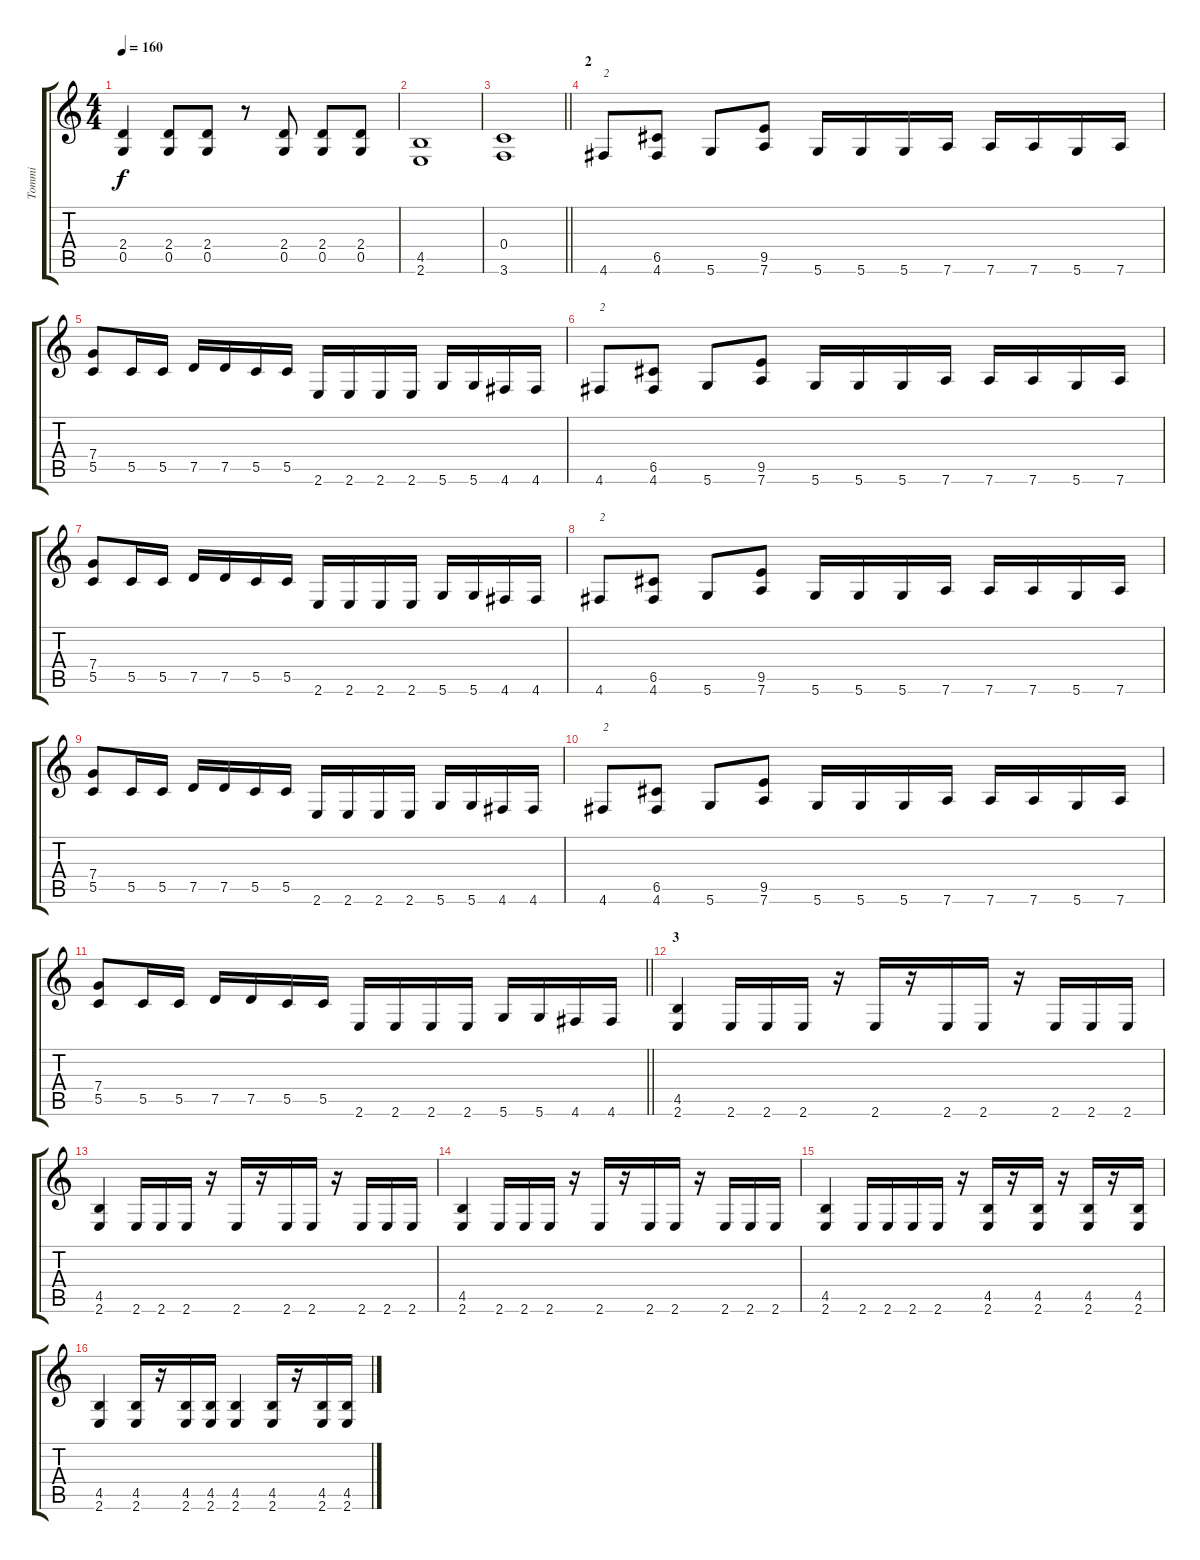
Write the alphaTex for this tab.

\track ("Tommi" "Tommi") {instrument distortionguitar}
\staff {score tabs}
\tuning (D4 A3 F3 C3 G2 D2) {hide}
\ts (4 4)
\tempo 160
\clef g2
\ks c
(2.4 0.5).4{dy f} (2.4 0.5).8 (2.4 0.5).8 r.8 (2.4 0.5).8 (2.4 0.5).8 (2.4 0.5).8 |
(4.5 2.6).1 |
\barLineRight lightlight
(0.4 3.6).1 |
\section ("" "2")
4.6.8{txt "2"} (6.5 4.6).8 5.6.8 (9.5 7.6).8 5.6.16 5.6.16 5.6.16 7.6.16 7.6.16 7.6.16 5.6.16 7.6.16 |
(7.4 5.5).8 5.5.16 5.5.16 7.5.16 7.5.16 5.5.16 5.5.16 2.6.16 2.6.16 2.6.16 2.6.16 5.6.16 5.6.16 4.6.16 4.6.16 |
4.6.8{txt "2"} (6.5 4.6).8 5.6.8 (9.5 7.6).8 5.6.16 5.6.16 5.6.16 7.6.16 7.6.16 7.6.16 5.6.16 7.6.16 |
(7.4 5.5).8 5.5.16 5.5.16 7.5.16 7.5.16 5.5.16 5.5.16 2.6.16 2.6.16 2.6.16 2.6.16 5.6.16 5.6.16 4.6.16 4.6.16 |
4.6.8{txt "2"} (6.5 4.6).8 5.6.8 (9.5 7.6).8 5.6.16 5.6.16 5.6.16 7.6.16 7.6.16 7.6.16 5.6.16 7.6.16 |
(7.4 5.5).8 5.5.16 5.5.16 7.5.16 7.5.16 5.5.16 5.5.16 2.6.16 2.6.16 2.6.16 2.6.16 5.6.16 5.6.16 4.6.16 4.6.16 |
4.6.8{txt "2"} (6.5 4.6).8 5.6.8 (9.5 7.6).8 5.6.16 5.6.16 5.6.16 7.6.16 7.6.16 7.6.16 5.6.16 7.6.16 |
\barLineRight lightlight
(7.4 5.5).8 5.5.16 5.5.16 7.5.16 7.5.16 5.5.16 5.5.16 2.6.16 2.6.16 2.6.16 2.6.16 5.6.16 5.6.16 4.6.16 4.6.16 |
\section ("" "3")
(4.5 2.6).4 2.6.16 2.6.16 2.6.16 r.16 2.6.16 r.16 2.6.16 2.6.16 r.16 2.6.16 2.6.16 2.6.16 |
(4.5 2.6).4 2.6.16 2.6.16 2.6.16 r.16 2.6.16 r.16 2.6.16 2.6.16 r.16 2.6.16 2.6.16 2.6.16 |
(4.5 2.6).4 2.6.16 2.6.16 2.6.16 r.16 2.6.16 r.16 2.6.16 2.6.16 r.16 2.6.16 2.6.16 2.6.16 |
(4.5 2.6).4 2.6.16 2.6.16 2.6.16 2.6.16 r.16 (4.5 2.6).16 r.16 (4.5 2.6).16 r.16 (4.5 2.6).16 r.16 (4.5 2.6).16 |
(4.5 2.6).4 (4.5 2.6).16 r.16 (4.5 2.6).16 (4.5 2.6).16 (4.5 2.6).4 (4.5 2.6).16 r.16 (4.5 2.6).16 (4.5 2.6).16
